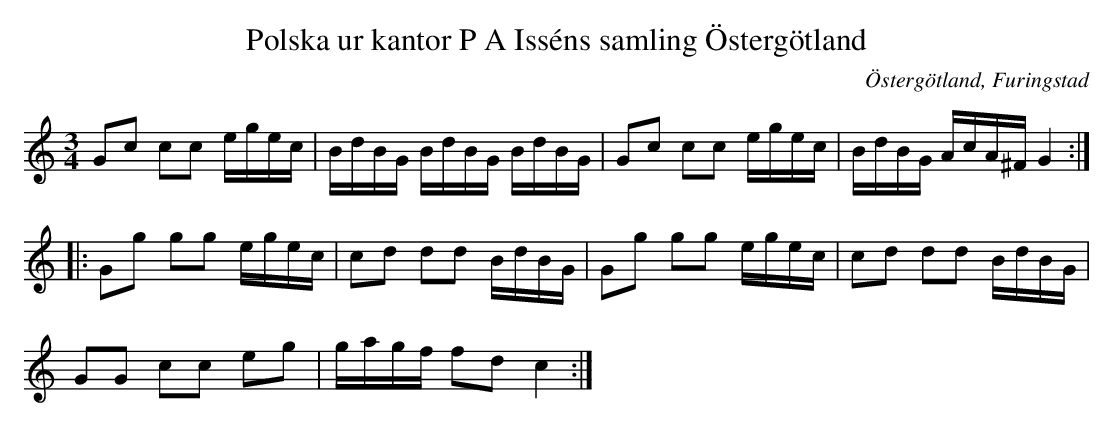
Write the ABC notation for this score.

X:1
T:Polska ur kantor P A Isséns samling Östergötland
O:Östergötland, Furingstad
M:3/4
L:1/16
K:C
G2c2 c2c2 egec | BdBG BdBG BdBG | G2c2 c2c2 egec | BdBG AcA^F G4 ::
G2g2 g2g2 egec | c2d2 d2d2 BdBG | G2g2 g2g2 egec | c2d2 d2d2 BdBG |
G2G2 c2c2 e2g2 | gagf f2d2 c4 :|
